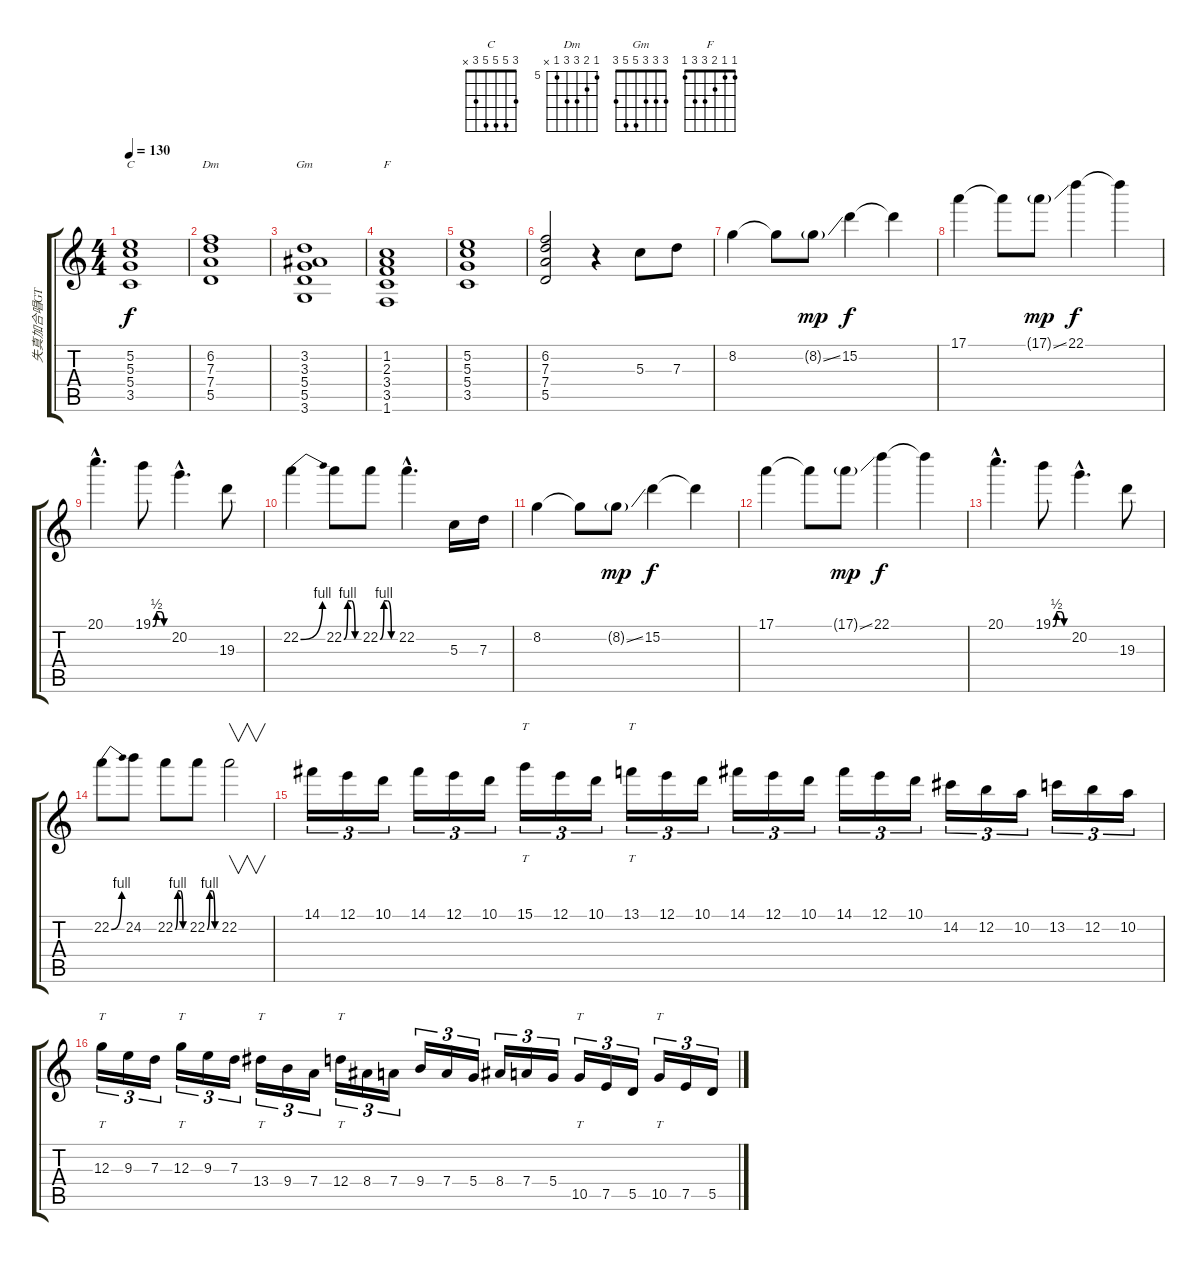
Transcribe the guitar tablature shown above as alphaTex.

\track ("失真加合唱GT" "失真加合唱GT") {instrument distortionguitar}
\staff {score tabs}
\tuning (E4 B3 G3 D3 A2 E2) {hide}
\chord ("C" 3 5 5 5 3 x)
\chord ("Dm" 5 6 7 7 5 x) {firstfret 5}
\chord ("Gm" 3 3 3 5 5 3)
\chord ("F" 1 1 2 3 3 1)
\ts (4 4)
\tempo 130
\clef g2
\ks c
(5.2 5.3 5.4 3.5).1{ch "C" dy f volume 13} |
(6.2 7.3 7.4 5.5).1{ch "Dm" volume 13} |
(3.2 3.3 5.4 5.5 3.6).1{ch "Gm" volume 13} |
(1.2 2.3 3.4 3.5 1.6).1{ch "F" volume 13} |
(5.2 5.3 5.4 3.5).1{volume 13} |
(6.2 7.3 7.4 5.5).2{volume 13} r.4 5.3.8 7.3.8 |
8.2.4 8.2{t}.8 8.2{ss g}.8{dy mp} 15.2.4{dy f} 15.2{t}.4 |
17.1.4 17.1{t}.8 17.1{ss g}.8{dy mp} 22.1.4{dy f} 22.1{t}.4 |
20.1{hac}.4{d} 19.1{be (custom 0 0 15 2 30 2 45 0 60 0)}.8 20.2{hac}.4{d} 19.3.8 |
22.2{be (bend 0 0 60 4)}.4 22.2{be (custom 0 0 15 4 30 4 45 0 60 0)}.8 22.2{be (custom 0 0 15 4 30 4 45 0 60 0)}.8 22.2{hac}.4{d} 5.3.16 7.3.16 |
8.2.4 8.2{t}.8 8.2{ss g}.8{dy mp} 15.2.4{dy f} 15.2{t}.4 |
17.1.4 17.1{t}.8 17.1{ss g}.8{dy mp} 22.1.4{dy f} 22.1{t}.4 |
20.1{hac}.4{d} 19.1{be (custom 0 0 15 2 30 2 45 0 60 0)}.8 20.2{hac}.4{d} 19.3.8 |
22.2{be (bend 0 0 60 4)}.8 24.2.8 22.2{be (custom 0 0 15 4 30 4 45 0 60 0)}.8 22.2{be (custom 0 0 15 4 30 4 45 0 60 0)}.8 22.2.2{v} |
14.1.16{tu (3 2)} 12.1.16{tu (3 2)} 10.1.16{tu (3 2)} 14.1.16{tu (3 2)} 12.1.16{tu (3 2)} 10.1.16{tu (3 2)} 15.1.16{tt tu (3 2)} 12.1.16{tu (3 2)} 10.1.16{tu (3 2)} 13.1.16{tt tu (3 2)} 12.1.16{tu (3 2)} 10.1.16{tu (3 2)} 14.1.16{tu (3 2)} 12.1.16{tu (3 2)} 10.1.16{tu (3 2)} 14.1.16{tu (3 2)} 12.1.16{tu (3 2)} 10.1.16{tu (3 2)} 14.2.16{tu (3 2)} 12.2.16{tu (3 2)} 10.2.16{tu (3 2)} 13.2.16{tu (3 2)} 12.2.16{tu (3 2)} 10.2.16{tu (3 2)} |
12.3.16{tt tu (3 2)} 9.3.16{tu (3 2)} 7.3.16{tu (3 2)} 12.3.16{tt tu (3 2)} 9.3.16{tu (3 2)} 7.3.16{tu (3 2)} 13.4.16{tt tu (3 2)} 9.4.16{tu (3 2)} 7.4.16{tu (3 2)} 12.4.16{tt tu (3 2)} 8.4.16{tu (3 2)} 7.4.16{tu (3 2)} 9.4.16{tu (3 2)} 7.4.16{tu (3 2)} 5.4.16{tu (3 2)} 8.4.16{tu (3 2)} 7.4.16{tu (3 2)} 5.4.16{tu (3 2)} 10.5.16{tt tu (3 2)} 7.5.16{tu (3 2)} 5.5.16{tu (3 2)} 10.5.16{tt tu (3 2)} 7.5.16{tu (3 2)} 5.5.16{tu (3 2)}
